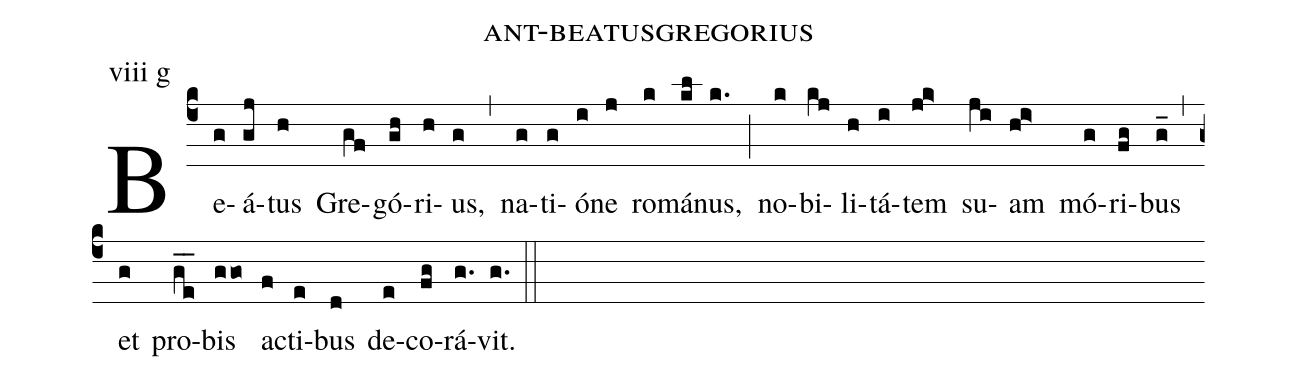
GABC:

name: ant-beatusgregorius;
annotation: viii g;
%%
(c4)Be(g)á(gj)tus(h) Gre(gf)gó(gh)ri(h)us,(g) (,) na(g)ti(g)ó(i)ne(j) ro(k)má(kl)nus,(k.) (;) no(k)bi(kj)li(h)tá(i)tem(jk>) su(ji)am(hi>) mó(g)ri(fg)bus(g_) (,) et(g) pro(g_e_)bis(ggo) ac(f)ti(e)bus(d) de(e)co(fg)rá(g.)vit.(g.) (::)
